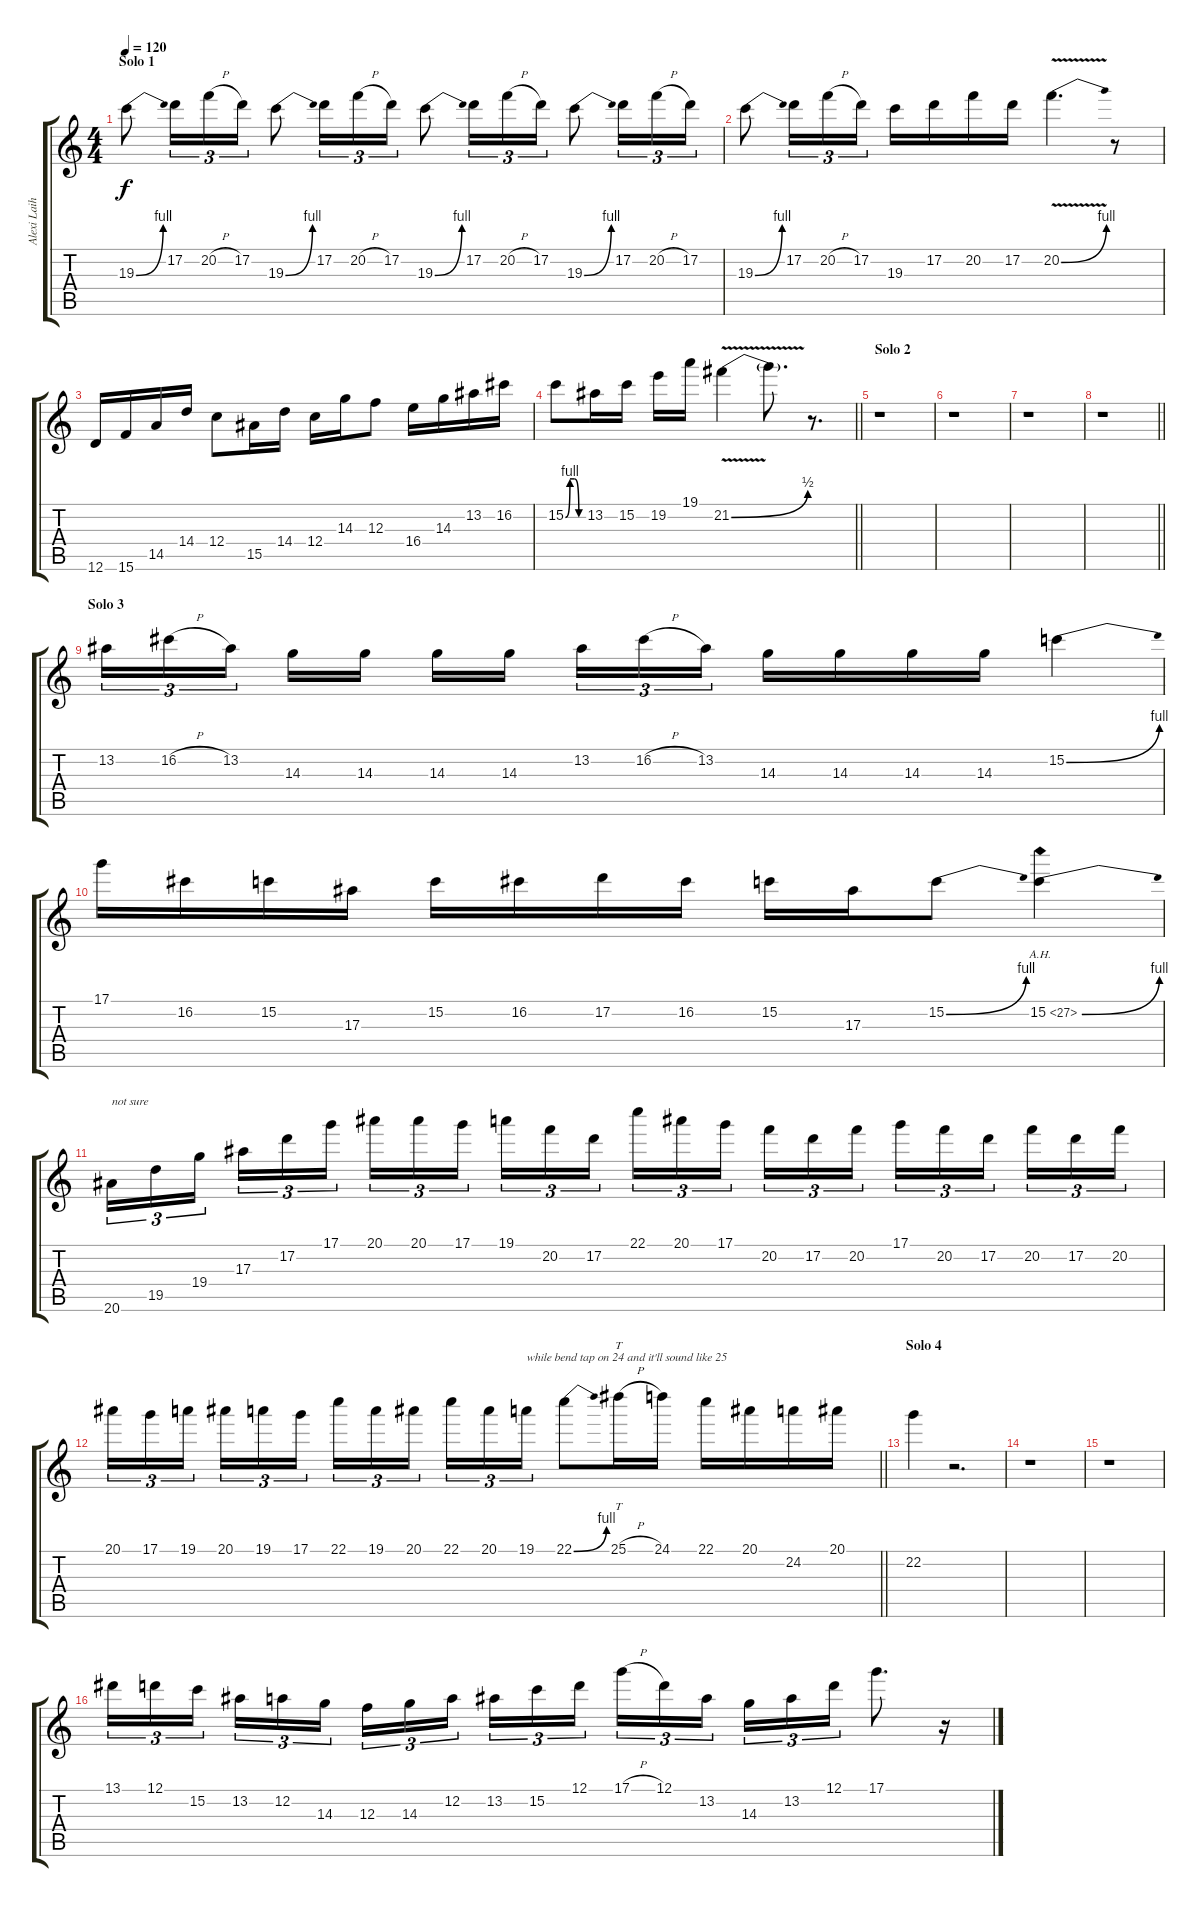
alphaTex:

\track ("Alexi Laiho" "Alexi Laih") {instrument distortionguitar}
\staff {score tabs}
\tuning (D4 A3 F3 C3 G2 D2) {hide}
\ts (4 4)
\section ("" "Solo 1")
\tempo 120
\clef g2
\ks c
19.3{be (bend 0 0 60 4)}.8{dy f instrument distortionguitar} 17.2.16{tu (3 2)} 20.2{h}.16{tu (3 2)} 17.2.16{tu (3 2)} 19.3{be (bend 0 0 60 4)}.8 17.2.16{tu (3 2)} 20.2{h}.16{tu (3 2)} 17.2.16{tu (3 2)} 19.3{be (bend 0 0 60 4)}.8 17.2.16{tu (3 2)} 20.2{h}.16{tu (3 2)} 17.2.16{tu (3 2)} 19.3{be (bend 0 0 60 4)}.8 17.2.16{tu (3 2)} 20.2{h}.16{tu (3 2)} 17.2.16{tu (3 2)} |
19.3{be (bend 0 0 60 4)}.8 17.2.16{tu (3 2)} 20.2{h}.16{tu (3 2)} 17.2.16{tu (3 2)} 19.3.16 17.2.16 20.2.16 17.2.16 20.2{be (bend 0 0 60 4) v}.4{d} r.8 |
12.6.16 15.6.16 14.5.16 14.4.16 12.4.8 15.5.16 14.4.16 12.4.16 14.3.16 12.3.8 16.4.16 14.3.16 13.2.16 16.2.16 |
\barLineRight lightlight
15.2{be (custom 0 0 15 4 30 4 45 0 60 0)}.8 13.2.16 15.2.16 19.2.16 19.1.16 21.2{be (bend 0 0 60 2) v}.4 21.2{t}.8{d} r.8{d} |
\section ("" "Solo 2")
r.1 |
r.1 |
r.1 |
\barLineRight lightlight
r.1 |
\section ("" "Solo 3")
13.2.16{tu (3 2)} 16.2{h}.16{tu (3 2)} 13.2.16{tu (3 2) beam splitsecondary} 14.3.16 14.3.16 14.3.16 14.3.16{beam splitsecondary} 13.2.16{tu (3 2)} 16.2{h}.16{tu (3 2)} 13.2.16{tu (3 2)} 14.3.16 14.3.16 14.3.16 14.3.16 15.2{be (bend 0 0 60 4)}.4 |
17.1.16 16.2.16 15.2.16 17.3.16 15.2.16 16.2.16 17.2.16 16.2.16 15.2.16 17.3.16 15.2{be (bend 0 0 60 4)}.8 15.2{be (bend 0 0 60 4) ah 12}.4 |
20.6.16{tu (3 2) txt "not sure"} 19.5.16{tu (3 2)} 19.4.16{tu (3 2) beam splitsecondary} 17.3.16{tu (3 2)} 17.2.16{tu (3 2)} 17.1.16{tu (3 2)} 20.1.16{tu (3 2)} 20.1.16{tu (3 2)} 17.1.16{tu (3 2) beam splitsecondary} 19.1.16{tu (3 2)} 20.2.16{tu (3 2)} 17.2.16{tu (3 2)} 22.1.16{tu (3 2)} 20.1.16{tu (3 2)} 17.1.16{tu (3 2) beam splitsecondary} 20.2.16{tu (3 2)} 17.2.16{tu (3 2)} 20.2.16{tu (3 2)} 17.1.16{tu (3 2)} 20.2.16{tu (3 2)} 17.2.16{tu (3 2) beam splitsecondary} 20.2.16{tu (3 2)} 17.2.16{tu (3 2)} 20.2.16{tu (3 2)} |
\barLineRight lightlight
20.1.16{tu (3 2)} 17.1.16{tu (3 2)} 19.1.16{tu (3 2) beam splitsecondary} 20.1.16{tu (3 2)} 19.1.16{tu (3 2)} 17.1.16{tu (3 2)} 22.1.16{tu (3 2)} 19.1.16{tu (3 2)} 20.1.16{tu (3 2) beam splitsecondary} 22.1.16{tu (3 2)} 20.1.16{tu (3 2)} 19.1.16{tu (3 2) txt "while bend tap on 24 and it'll sound like 25"} 22.1{be (bend 0 0 60 4)}.8 25.1{h}.16{tt} 24.1.16 22.1.16 20.1.16 24.2.16 20.1.16 |
\section ("" "Solo 4")
22.2.4 r.2{d} |
r.1 |
r.1 |
13.1.16{tu (3 2)} 12.1.16{tu (3 2)} 15.2.16{tu (3 2) beam splitsecondary} 13.2.16{tu (3 2)} 12.2.16{tu (3 2)} 14.3.16{tu (3 2)} 12.3.16{tu (3 2)} 14.3.16{tu (3 2)} 12.2.16{tu (3 2) beam splitsecondary} 13.2.16{tu (3 2)} 15.2.16{tu (3 2)} 12.1.16{tu (3 2)} 17.1{h}.16{tu (3 2)} 12.1.16{tu (3 2)} 13.2.16{tu (3 2) beam splitsecondary} 14.3.16{tu (3 2)} 13.2.16{tu (3 2)} 12.1.16{tu (3 2)} 17.1.8{d} r.16
